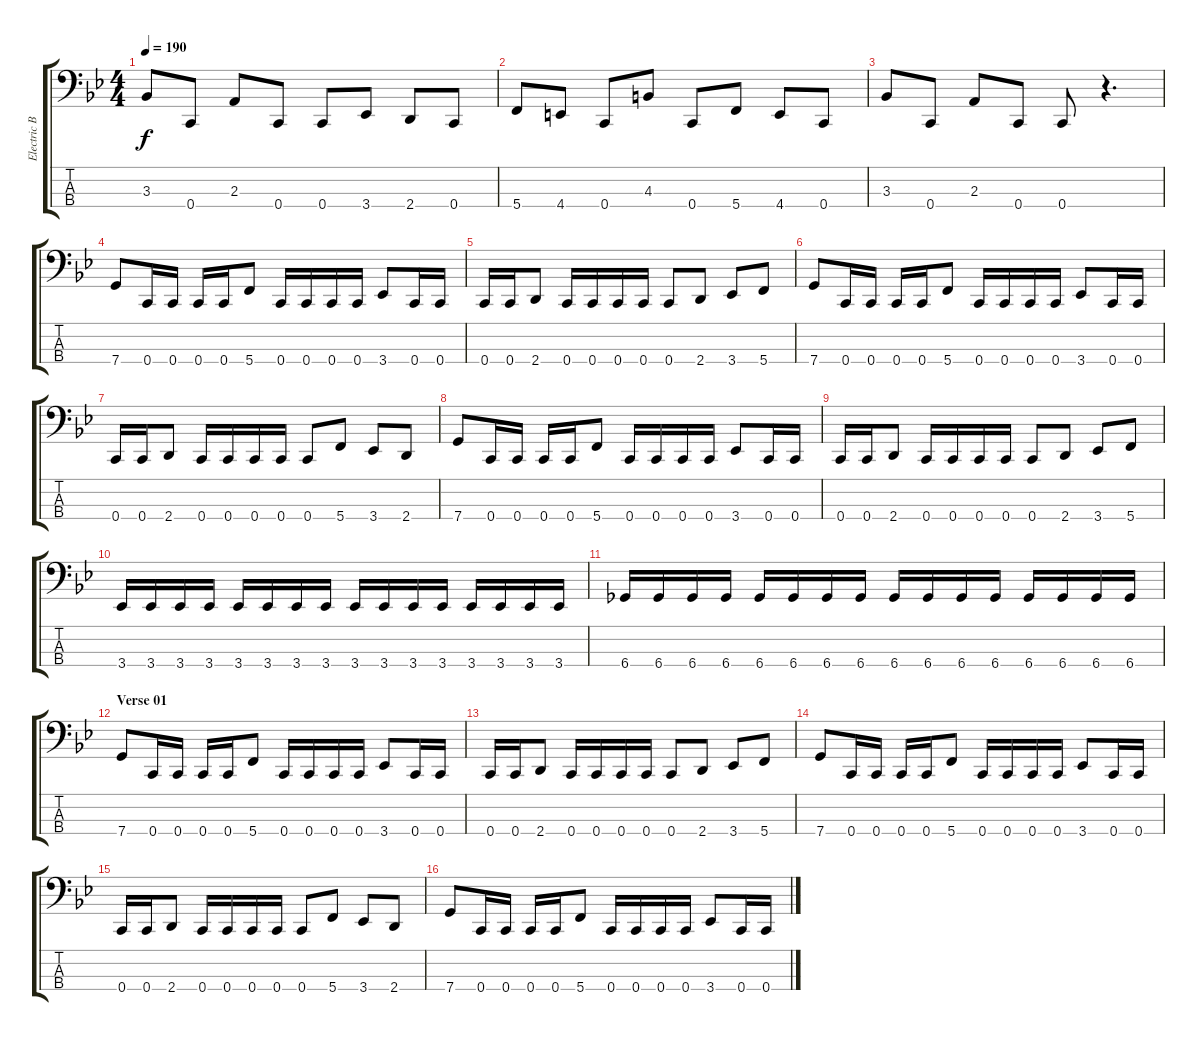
\track ("Electric Bass" "Electric B") {instrument electricbassfinger}
\staff {score tabs}
\tuning (F2 C2 G1 C1) {hide}
\ts (4 4)
\tempo 190
\clef f4
\ks bb
3.3.8{dy f} 0.4.8 2.3.8 0.4.8 0.4.8 3.4.8 2.4.8 0.4.8 |
5.4.8 4.4.8 0.4.8 4.3.8 0.4.8 5.4.8 4.4.8 0.4.8 |
3.3.8 0.4.8 2.3.8 0.4.8 0.4.8 r.4{d} |
7.4.8 0.4.16 0.4.16 0.4.16 0.4.16 5.4.8 0.4.16 0.4.16 0.4.16 0.4.16 3.4.8 0.4.16 0.4.16 |
0.4.16 0.4.16 2.4.8 0.4.16 0.4.16 0.4.16 0.4.16 0.4.8 2.4.8 3.4.8 5.4.8 |
7.4.8 0.4.16 0.4.16 0.4.16 0.4.16 5.4.8 0.4.16 0.4.16 0.4.16 0.4.16 3.4.8 0.4.16 0.4.16 |
0.4.16 0.4.16 2.4.8 0.4.16 0.4.16 0.4.16 0.4.16 0.4.8 5.4.8 3.4.8 2.4.8 |
7.4.8 0.4.16 0.4.16 0.4.16 0.4.16 5.4.8 0.4.16 0.4.16 0.4.16 0.4.16 3.4.8 0.4.16 0.4.16 |
0.4.16 0.4.16 2.4.8 0.4.16 0.4.16 0.4.16 0.4.16 0.4.8 2.4.8 3.4.8 5.4.8 |
3.4.16 3.4.16 3.4.16 3.4.16 3.4.16 3.4.16 3.4.16 3.4.16 3.4.16 3.4.16 3.4.16 3.4.16 3.4.16 3.4.16 3.4.16 3.4.16 |
6.4.16 6.4.16 6.4.16 6.4.16 6.4.16 6.4.16 6.4.16 6.4.16 6.4.16 6.4.16 6.4.16 6.4.16 6.4.16 6.4.16 6.4.16 6.4.16 |
\section ("" "Verse 01")
7.4.8 0.4.16 0.4.16 0.4.16 0.4.16 5.4.8 0.4.16 0.4.16 0.4.16 0.4.16 3.4.8 0.4.16 0.4.16 |
0.4.16 0.4.16 2.4.8 0.4.16 0.4.16 0.4.16 0.4.16 0.4.8 2.4.8 3.4.8 5.4.8 |
7.4.8 0.4.16 0.4.16 0.4.16 0.4.16 5.4.8 0.4.16 0.4.16 0.4.16 0.4.16 3.4.8 0.4.16 0.4.16 |
0.4.16 0.4.16 2.4.8 0.4.16 0.4.16 0.4.16 0.4.16 0.4.8 5.4.8 3.4.8 2.4.8 |
7.4.8 0.4.16 0.4.16 0.4.16 0.4.16 5.4.8 0.4.16 0.4.16 0.4.16 0.4.16 3.4.8 0.4.16 0.4.16
